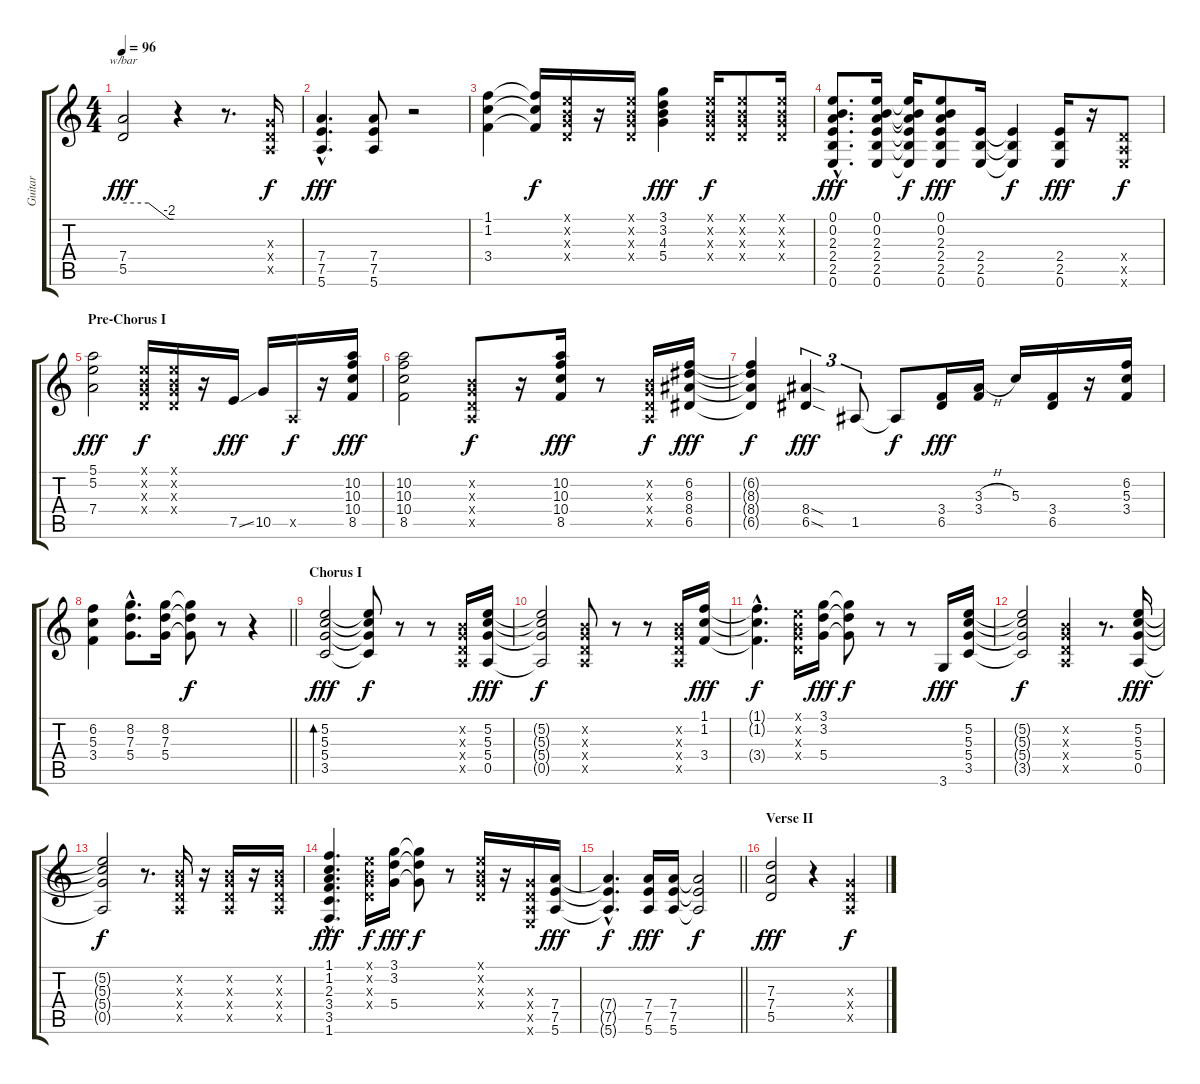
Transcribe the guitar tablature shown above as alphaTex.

\track ("Guitar" "Guitar") {instrument distortionguitar}
\staff {score tabs}
\tuning (E4 B3 G3 D3 A2 E2) {hide}
\ts (4 4)
\tempo 96
\clef g2
\ks c
(7.4 5.5).2{tbe (custom default 0 0 30 0 55 -8 60 -8) dy fff} r.4 r.8{d} (0.3{x} 0.4{x} 0.5{x}).16{dy f} |
(7.4{hac} 7.5{hac} 5.6{hac}).4{d dy fff} (7.4 7.5 5.6).8 r.2 |
(1.1 1.2 3.4).4 (1.1{t} 1.2{t} 3.4{t}).16{dy f} (0.1{x} 0.2{x} 0.3{x} 0.4{x}).16 r.16 (0.1{x} 0.2{x} 0.3{x} 0.4{x}).16 (3.1 3.2 4.3 5.4).4{dy fff} (0.1{x} 0.2{x} 0.3{x} 0.4{x}).16{dy f} (0.1{x} 0.2{x} 0.3{x} 0.4{x}).8 (0.1{x} 0.2{x} 0.3{x} 0.4{x}).16 |
(0.1{hac} 0.2{hac} 2.3{hac} 2.4{hac} 2.5{hac} 0.6{hac}).8{d dy fff} (0.1 0.2 2.3 2.4 2.5 0.6).16 (0.1{t} 0.2{t} 2.3{t} 2.4{t} 2.5{t} 0.6{t}).16{dy f} (0.1 0.2 2.3 2.4 2.5 0.6).8{dy fff} (2.4 2.5 0.6).16 (2.4{t} 2.5{t} 0.6{t}).4{dy f} (2.4 2.5 0.6).16{dy fff} r.16 (0.4{x} 0.5{x} 0.6{x}).8{dy f} |
\section ("" "Pre-Chorus I")
(5.1 5.2 7.4).2{dy fff} (0.1{x} 0.2{x} 0.3{x} 0.4{x}).16{dy f} (0.1{x} 0.2{x} 0.3{x} 0.4{x}).16 r.16 7.5{ss}.16{dy fff} 10.5.16 0.5{x}.16{dy f} r.16 (10.2 10.3 10.4 8.5).16{dy fff} |
(10.2 10.3 10.4 8.5).2 (0.2{x} 0.3{x} 0.4{x} 0.5{x}).8{dy f} r.16 (10.2 10.3 10.4 8.5).16{dy fff} r.8 (0.2{x} 0.3{x} 0.4{x} 0.5{x}).16{dy f} (6.2 8.3 8.4 6.5).16{dy fff} |
(6.2{t} 8.3{t} 8.4{t} 6.5{t}).4{dy f} (8.4{sod} 6.5{sod}).4{tu (3 2) dy fff} 1.5.8{tu (3 2)} 1.5{t}.8{dy f} (3.4 6.5).16{dy fff} (3.3{h} 3.4).16 5.3.16 (3.4 6.5).16 r.16 (6.2 5.3 3.4).16 |
\barLineRight lightlight
(6.2 5.3 3.4).4 (8.2{hac} 7.3{hac} 5.4{hac}).8{d} (8.2 7.3 5.4).16 (8.2{t} 7.3{t} 5.4{t}).8{dy f} r.8 r.4 |
\section ("" "Chorus I")
(5.2 5.3 5.4 3.5).2{bd 240 dy fff} (5.2{t} 5.3{t} 5.4{t} 3.5{t}).8{dy f} r.8 r.8 (0.2{x} 0.3{x} 0.4{x} 0.5{x}).16 (5.2 5.3 5.4 0.5).16{dy fff} |
(5.2{t} 5.3{t} 5.4{t} 0.5{t}).2{dy f} (0.2{x} 0.3{x} 0.4{x} 0.5{x}).8 r.8 r.8 (0.2{x} 0.3{x} 0.4{x} 0.5{x}).16 (1.1 1.2 3.4).16{dy fff} |
(1.1{hac t} 1.2{hac t} 3.4{hac t}).4{d dy f} (0.1{x} 0.2{x} 0.3{x} 0.4{x}).16 (3.1 3.2 5.4).16{dy fff} (3.1{t} 3.2{t} 5.4{t}).8{dy f} r.8 r.8 3.6.16{dy fff} (5.2 5.3 5.4 3.5).16 |
(5.2{t} 5.3{t} 5.4{t} 3.5{t}).2{dy f} (0.2{x} 0.3{x} 0.4{x} 0.5{x}).4 r.8{d} (5.2 5.3 5.4 0.5).16{dy fff} |
(5.2{t} 5.3{t} 5.4{t} 0.5{t}).2{dy f} r.8{d} (0.2{x} 0.3{x} 0.4{x} 0.5{x}).16 r.16 (0.2{x} 0.3{x} 0.4{x} 0.5{x}).16 r.16 (0.2{x} 0.3{x} 0.4{x} 0.5{x}).16 |
(1.1{hac} 1.2{hac} 2.3{hac} 3.4{hac} 3.5{hac} 1.6{hac}).4{d dy fff} (0.1{x} 0.2{x} 0.3{x} 0.4{x}).16{dy f} (3.1 3.2 5.4).16{dy fff} (3.1{t} 3.2{t} 5.4{t}).8{dy f} r.8 (0.1{x} 0.2{x} 0.3{x} 0.4{x}).16 r.16 (0.3{x} 0.4{x} 0.5{x} 0.6{x}).16 (7.4 7.5 5.6).16{dy fff} |
\barLineRight lightlight
(7.4{hac t} 7.5{hac t} 5.6{hac t}).4{d dy f} (7.4 7.5 5.6).16{dy fff} (7.4 7.5 5.6).16 (7.4{t} 7.5{t} 5.6{t}).2{dy f} |
\section ("" "Verse II")
(7.3 7.4 5.5).2{dy fff} r.4 (0.3{x} 0.4{x} 0.5{x}).4{dy f}
